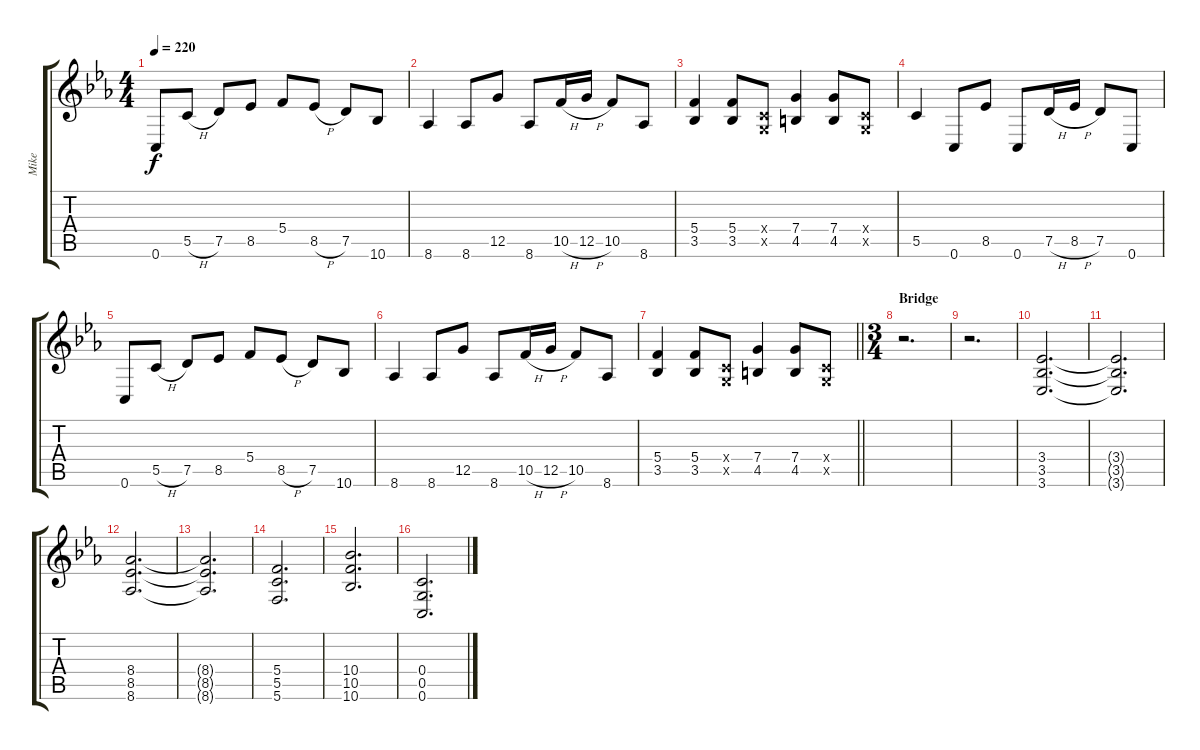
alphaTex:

\track ("Mike" "Mike") {instrument distortionguitar}
\staff {score tabs}
\tuning (D4 A3 F3 C3 G2 C2) {hide}
\ts (4 4)
\tempo 220
\clef g2
\ks cminor
0.6.8{dy f} 5.5{h}.8 7.5.8 8.5.8 5.4.8 8.5{h}.8 7.5.8 10.6.8 |
8.6.4 8.6.8 12.5.8 8.6.8 10.5{h}.16 12.5{h}.16 10.5.8 8.6.8 |
(5.4 3.5).4 (5.4 3.5).8 (0.4{x} 0.5{x}).8 (7.4 4.5).4 (7.4 4.5).8 (0.4{x} 0.5{x}).8 |
5.5.4 0.6.8 8.5.8 0.6.8 7.5{h}.16 8.5{h}.16 7.5.8 0.6.8 |
0.6.8 5.5{h}.8 7.5.8 8.5.8 5.4.8 8.5{h}.8 7.5.8 10.6.8 |
8.6.4 8.6.8 12.5.8 8.6.8 10.5{h}.16 12.5{h}.16 10.5.8 8.6.8 |
\barLineRight lightlight
(5.4 3.5).4 (5.4 3.5).8 (0.4{x} 0.5{x}).8 (7.4 4.5).4 (7.4 4.5).8 (0.4{x} 0.5{x}).8 |
\ts (3 4)
\section ("" "Bridge")
r.2{d} |
r.2{d} |
(3.4 3.5 3.6).2{d} |
(3.4{t} 3.5{t} 3.6{t}).2{d} |
(8.4 8.5 8.6).2{d} |
(8.4{t} 8.5{t} 8.6{t}).2{d} |
(5.4 5.5 5.6).2{d} |
(10.4 10.5 10.6).2{d} |
(0.4 0.5 0.6).2{d}
